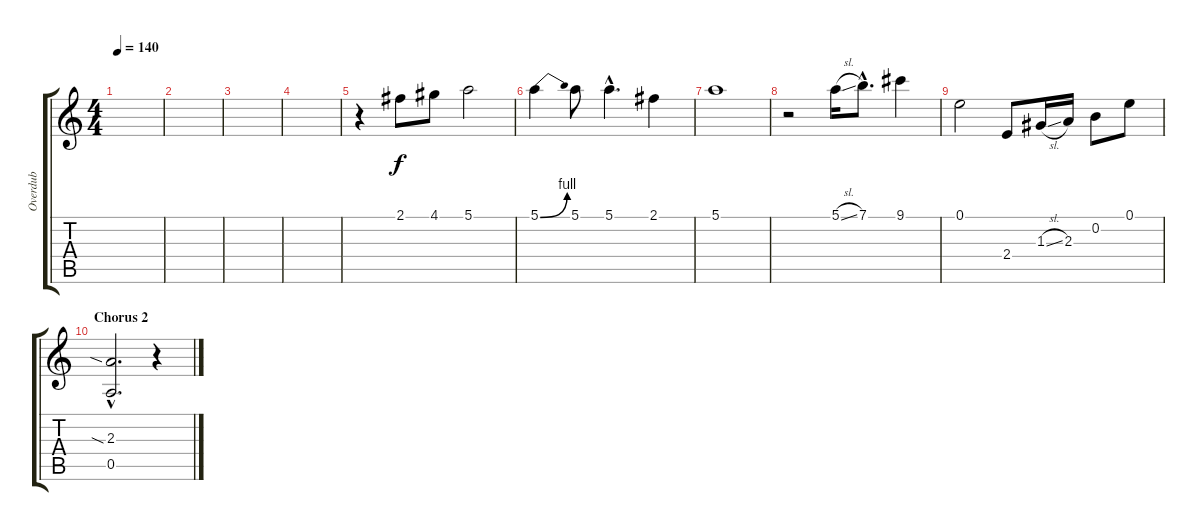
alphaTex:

\track ("Overdub" "Overdub") {instrument distortionguitar}
\staff {score tabs}
\tuning (E4 B3 G3 D3 A2 E2) {hide}
\ts (4 4)
\tempo 140
\clef g2
\ks c
|
|
|
|
r.4 2.1.8 4.1.8 5.1.2 |
5.1{be (bend 0 0 60 4)}.4 5.1.8 5.1{hac}.4{d} 2.1.4 |
5.1.1 |
r.2 5.1{sl}.16 7.1{hac}.8{d} 9.1.4 |
0.1.2 2.4.8 1.3{sl}.16 2.3.16 0.2.8 0.1.8 |
\section ("" "Chorus 2")
(2.3{sia hac} 0.5{hac}).2{d} r.4
